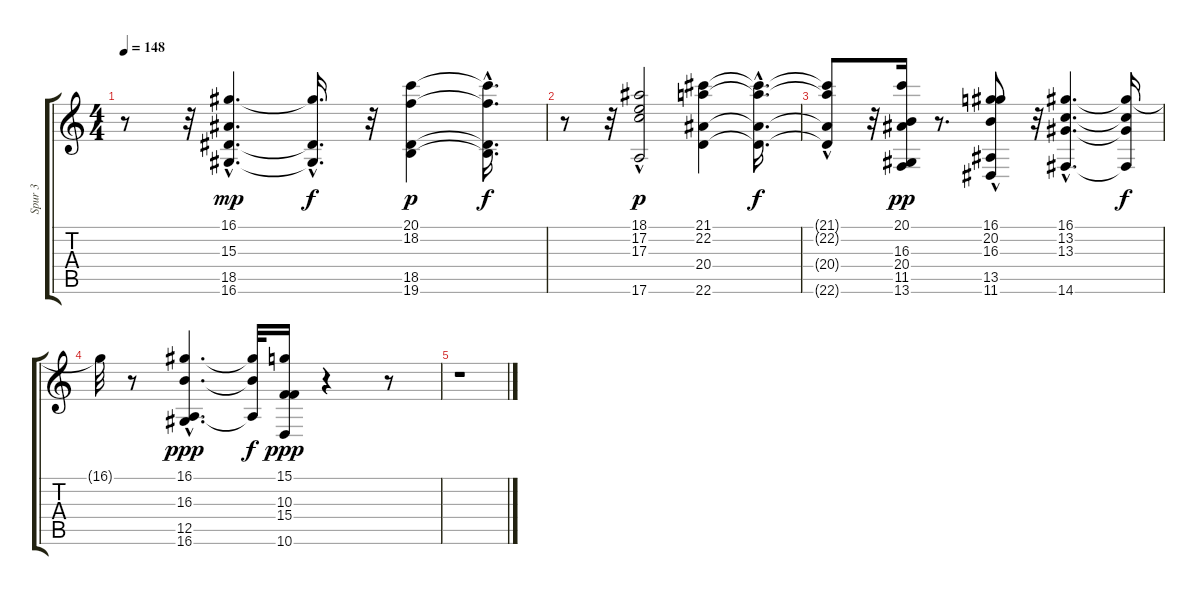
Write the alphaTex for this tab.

\track ("Spur 3" "Spur 3") {instrument rockorgan}
\staff {score tabs}
\tuning (E4 B3 G3 D3 A2 E2) {hide}
\ts (4 4)
\tempo 148
\clef g2
\ks c
r.8{dy f} r.32 (16.1{hac} 15.3{hac} 18.5{hac} 16.6{hac}).4{d dy mp} (16.1{t} 18.5{t} 16.6{hac t}).16{d dy f} r.32 (20.1 18.2 18.5 19.6).4{dy p} (20.1{t} 18.2{t} 18.5{hac t} 19.6{hac t}).16{d dy f} |
r.8 r.32 (18.1 17.2{hac} 17.3{hac} 17.6{hac}).2{dy p} (21.1 22.2 20.4 22.6).4 (21.1{hac t} 22.2{hac t} 20.4{hac t} 22.6{hac t}).16{d dy f} |
(21.1{t} 22.2{t} 20.4{t} 22.6{hac t}).8 r.32 (20.1 16.3 20.4 11.5 13.6).16{dy pp} r.8{d} (16.1 20.2{hac} 16.3{hac} 13.5 11.6).8 r.32 (16.1{hac} 13.2{hac} 13.3{hac} 14.6{hac}).4{d} (16.1{t} 13.2{t} 13.3{t} 14.6{t}).16{dy f} |
16.1{t}.32 r.8 (16.1{hac} 16.3{hac} 12.5{hac} 16.6{hac}).4{d dy ppp} (16.1{t} 16.3{t} 12.5{t}).32{dy f} (15.1 10.3 15.4 10.6).16{dy ppp} r.4 r.8 |
r.1
